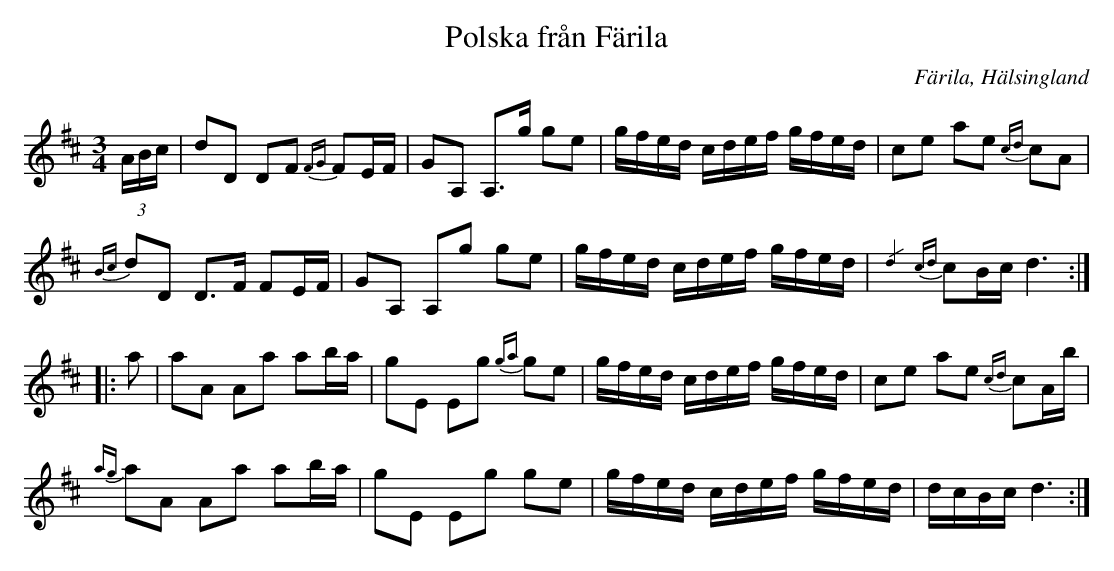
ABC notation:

X:1
T:Polska från Färila
O:Färila, Hälsingland
M:3/4
L:1/16
U:t=turn
K:D
(3ABc | d2D2 D2F2 {F4/3G4/3}F2EF | G2A,2 A,2>g2 g2e2 | gfed cdef gfed | c2e2 a2e2 {c4/3d4/3}c2A2 |
{Bc}d2D2 D2>F2 F2EF | G2A,2 A,2g2 g2e2 | gfed cdef gfed | {/d2}{c4/3d4/3}c2Bc d6 ::
a2 | a2A2 A2a2 a2ba | g2E2 E2g2 {g3/3a3/3}g2e2 | gfed cdef gfed | c2e2 a2e2 {c3/3d3/3}c2A4/3b2/3 |
{a3/3g3/3}a2A2 A2a2 a2ba | g2E2 E2g2 g2e2 | gfed cdef gfed | dcBc d6 :|
